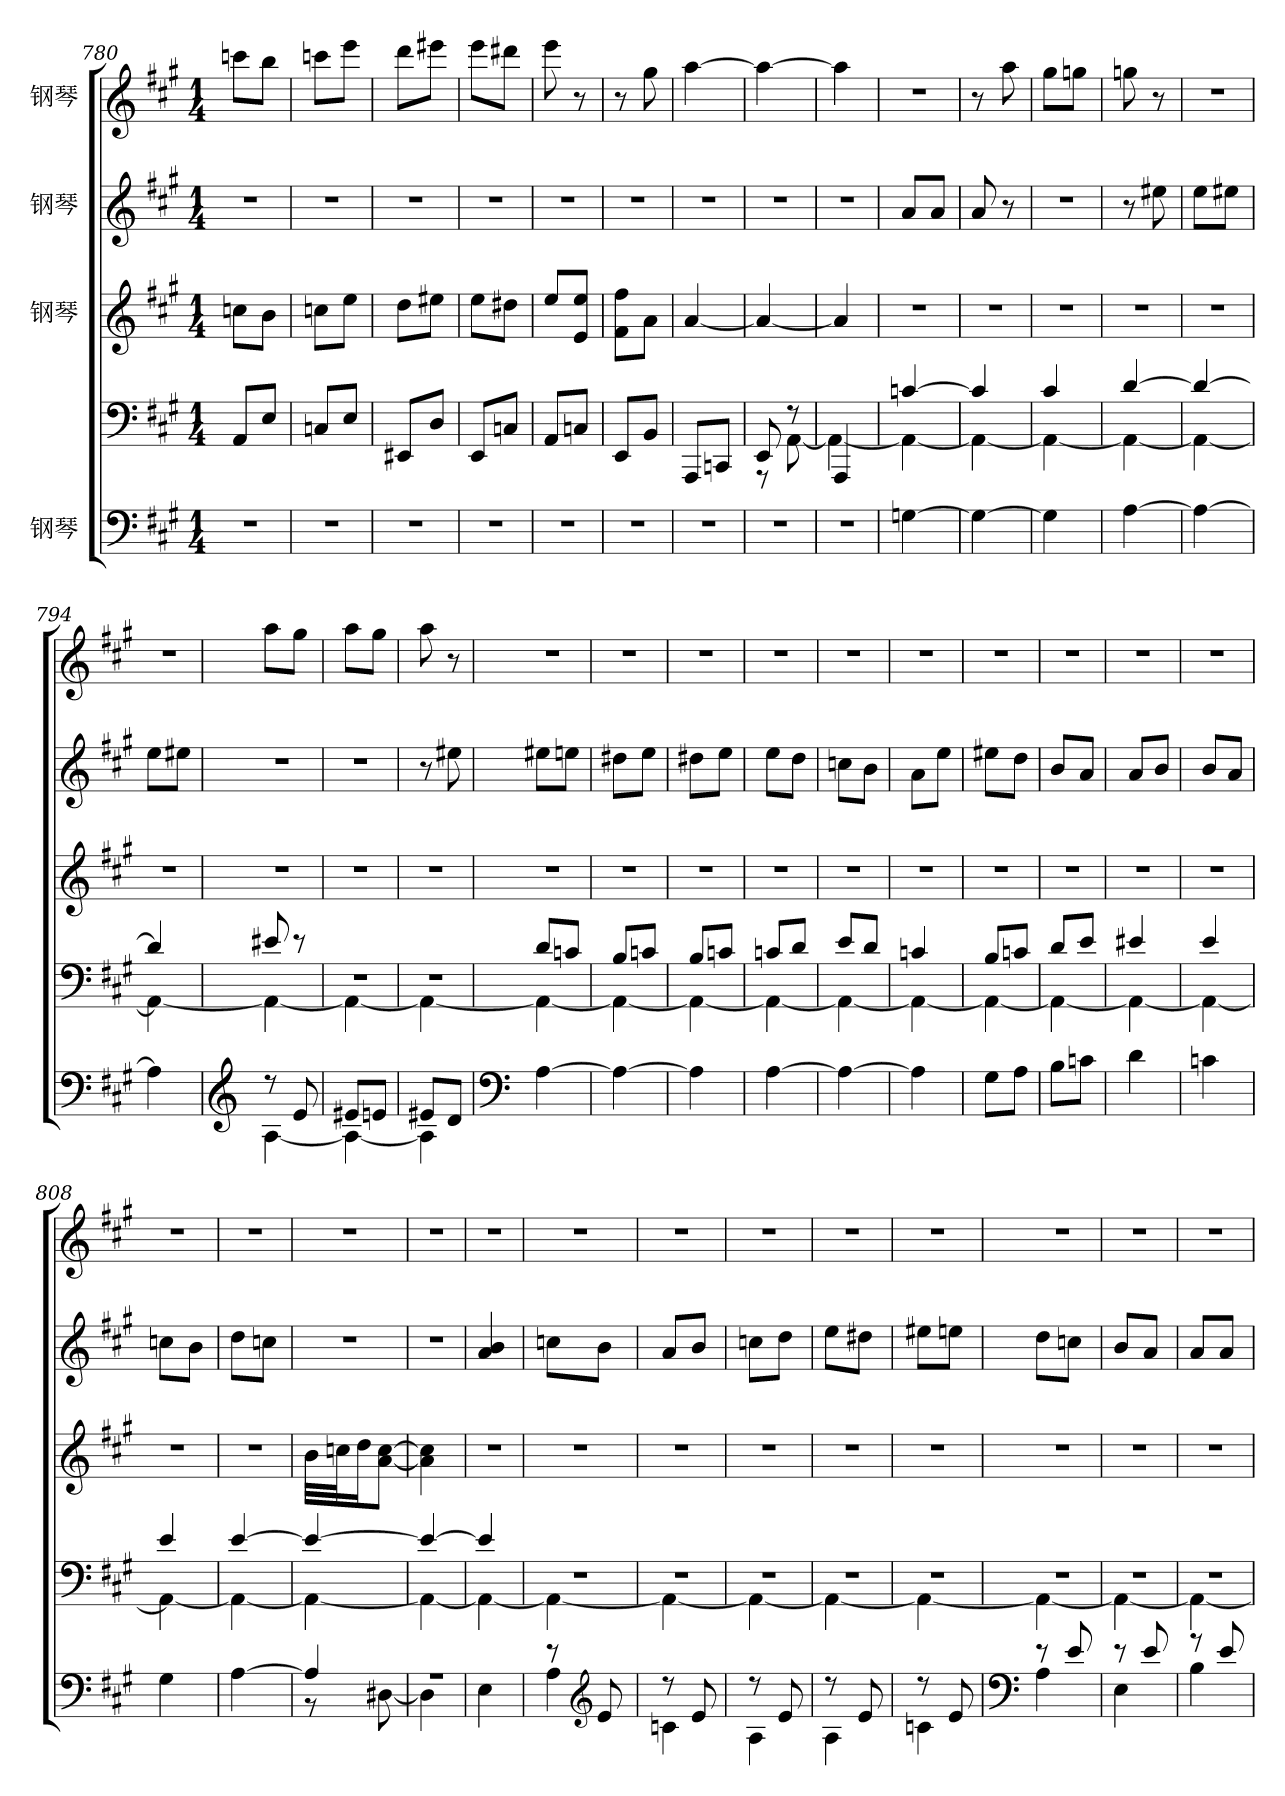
**kern	**kern	**kern	**kern	**kern
*part4	*part4	*part3	*part2	*part1
*staff5	*staff4	*staff3	*staff2	*staff1
*I"钢琴	*	*I"钢琴	*I"钢琴	*I"钢琴
*clefF4	*clefF4	*clefG2	*clefG2	*clefG2
*k[f#c#g#]	*k[f#c#g#]	*k[f#c#g#]	*k[f#c#g#]	*k[f#c#g#]
*M1/4	*M1/4	*M1/4	*M1/4	*M1/4
=780	=780	=780	=780	=780
4r	8AA/L	8ccn\L	4r	8cccn\L
.	8E/J	8b\J	.	8bb\J
=781	=781	=781	=781	=781
4r	8Cn/L	8ccn\L	4r	8cccn\L
.	8E/J	8ee\J	.	8eee\J
=782	=782	=782	=782	=782
4r	8EE#X/L	8dd\L	4r	8ddd\L
.	8D/J	8ee#X\J	.	8eee#X\J
=783	=783	=783	=783	=783
4r	8EE/L	8ee\L	4r	8eee\L
.	8Cn/J	8dd#X\J	.	8ddd#X\J
!!LO:PB:g=z
=784	=784	=784	=784	=784
4r	8AA/L	8ee/L	4r	8eee\
.	8Cn/J	8e/ 8ee/J	.	8r
=785	=785	=785	=785	=785
4r	8EE/L	8f#\ 8ff#\L	4r	8r
.	8BB/J	8a\J	.	8gg#\
=786	=786	=786	=786	=786
4r	8AAA/L	[4a/	4r	[4aa\
.	8CCn/J	.	.	.
=787	=787	=787	=787	=787
*	*^	*	*	*
4r	8EE/	8r	4a/_	4r	4aa\_
.	8r	[8AA\	.	.	.
=788	=788	=788	=788	=788	=788
4r	4AAA/	4AA\_	4a/]	4r	4aa\]
=789	=789	=789	=789	=789	=789
[4Gn\	[4cn/	4AA\_	4r	8a/L	4r
.	.	.	.	8a/J	.
=790	=790	=790	=790	=790	=790
4G\_	4c/]	4AA\_	4r	8a/	8r
.	.	.	.	8r	8aa\
=791	=791	=791	=791	=791	=791
4G\]	4c#/	4AA\_	4r	4r	8gg#\L
.	.	.	.	.	8ggn\J
=792	=792	=792	=792	=792	=792
[4A\	[4d/	4AA\_	4r	8r	8ggn\
.	.	.	.	8ee#X\	8r
=793	=793	=793	=793	=793	=793
4A\_	4d/_	4AA\_	4r	8ee\L	4r
.	.	.	.	8ee#X\J	.
=794	=794	=794	=794	=794	=794
4A\]	4d/]	4AA\_	4r	8ee\L	4r
.	.	.	.	8ee#X\J	.
!!LO:LB:g=z
=795	=795	=795	=795	=795	=795
*clefG2	*	*	*	*	*
*^	*	*	*	*	*
8r	[4A\	8e#X/	4AA\_	4r	4r	8aa\L
8e/	.	8r	.	.	.	8gg#\J
=796	=796	=796	=796	=796	=796	=796
8e#X/L	4A\_	4r	4AA\_	4r	4r	8aa\L
8en/J	.	.	.	.	.	8gg#\J
=797	=797	=797	=797	=797	=797	=797
8e#X/L	4A\]	4r	4AA\_	4r	8r	8aa\
8d/J	.	.	.	.	8ee#X\	8r
*v	*v	*	*	*	*	*
=798	=798	=798	=798	=798	=798
*clefF4	*	*	*	*	*
[4A\	8d/L	4AA\_	4r	8ee#X\L	4r
.	8cn/J	.	.	8een\J	.
=799	=799	=799	=799	=799	=799
4A\_	8B/L	4AA\_	4r	8dd#X\L	4r
.	8cn/J	.	.	8ee\J	.
=800	=800	=800	=800	=800	=800
4A\]	8B/L	4AA\_	4r	8dd#X\L	4r
.	8cn/J	.	.	8ee\J	.
=801	=801	=801	=801	=801	=801
[4A\	8cn/L	4AA\_	4r	8ee\L	4r
.	8d/J	.	.	8dd\J	.
=802	=802	=802	=802	=802	=802
4A\_	8e/L	4AA\_	4r	8ccn\L	4r
.	8d/J	.	.	8b\J	.
=803	=803	=803	=803	=803	=803
4A\]	4cn/	4AA\_	4r	8a\L	4r
.	.	.	.	8ee\J	.
!!LO:PB:g=z
=804	=804	=804	=804	=804	=804
8G#\L	8B/L	4AA\_	4r	8ee#X\L	4r
8A\J	8cn/J	.	.	8dd\J	.
=805	=805	=805	=805	=805	=805
8B\L	8d/L	4AA\_	4r	8b/L	4r
8cn\J	8e/J	.	.	8a/J	.
=806	=806	=806	=806	=806	=806
4d\	4e#X/	4AA\_	4r	8a/L	4r
.	.	.	.	8b/J	.
=807	=807	=807	=807	=807	=807
4cn\	4e/	4AA\_	4r	8b/L	4r
.	.	.	.	8a/J	.
=808	=808	=808	=808	=808	=808
4G#\	4e/	4AA\_	4r	8ccn\L	4r
.	.	.	.	8b\J	.
=809	=809	=809	=809	=809	=809
[4A\	[4e/	4AA\_	4r	8dd\L	4r
.	.	.	.	8ccn\J	.
=810	=810	=810	=810	=810	=810
*^	*	*	*	*	*
4A/]	8r	4e/_	4AA\_	32b\LLL	4r	4r
.	.	.	.	32ccn\J	.	.
.	.	.	.	16dd\J	.	.
.	[8D#X\	.	.	[8a\ [8cc\J	.	.
=811	=811	=811	=811	=811	=811	=811
4r	4D#\]	4e/_	4AA\_	4a\] 4cc\]	4r	4r
*v	*v	*	*	*	*	*
=812	=812	=812	=812	=812	=812
4E\	4e/]	4AA\_	4r	4a/ 4b/	4r
=813	=813	=813	=813	=813	=813
*^	*	*	*	*	*
8r	4A\	4r	4AA\_	4r	8ccn\L	4r
*clefG2	*	*	*	*	*	*
8e/	.	.	.	.	8b\J	.
!!LO:LB:g=z
=814	=814	=814	=814	=814	=814	=814
8r	4cn\	4r	4AA\_	4r	8a/L	4r
8e/	.	.	.	.	8b/J	.
=815	=815	=815	=815	=815	=815	=815
8r	4A\	4r	4AA\_	4r	8ccn\L	4r
8e/	.	.	.	.	8dd\J	.
=816	=816	=816	=816	=816	=816	=816
8r	4A\	4r	4AA\_	4r	8ee\L	4r
8e/	.	.	.	.	8dd#X\J	.
=817	=817	=817	=817	=817	=817	=817
8r	4cn\	4r	4AA\_	4r	8ee#X\L	4r
8e/	.	.	.	.	8een\J	.
=818	=818	=818	=818	=818	=818	=818
*clefF4	*	*	*	*	*	*
8r	4A\	4r	4AA\_	4r	8dd\L	4r
8e/	.	.	.	.	8ccn\J	.
=819	=819	=819	=819	=819	=819	=819
8r	4E\	4r	4AA\_	4r	8b/L	4r
8e/	.	.	.	.	8a/J	.
=820	=820	=820	=820	=820	=820	=820
8r	4B\	4r	4AA\_	4r	8a/L	4r
8e/	.	.	.	.	8a/J	.
*v	*v	*	*	*	*	*
*	*v	*v	*	*	*
=	=	=	=	=
*-	*-	*-	*-	*-
